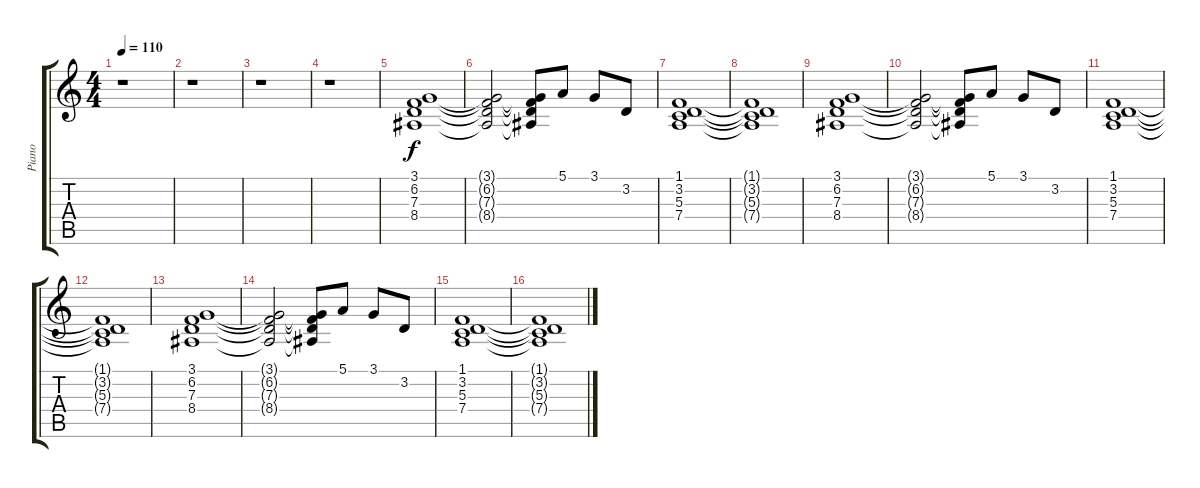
\track ("Piano" "Piano") {instrument electricpiano2}
\staff {score tabs}
\tuning (E4 B3 G3 D3 A2 E2) {hide}
\ts (4 4)
\tempo 110
\clef g2
\ks c
r.1{dy f} |
r.1 |
r.1 |
r.1 |
(3.1 6.2 7.3 8.4).1 |
(3.1{t} 6.2{t} 7.3{t} 8.4{t}).2 (3.1{t} 6.2{t} 7.3{t} 8.4{t}).8 5.1.8 3.1.8 3.2.8 |
(1.1 3.2 5.3 7.4).1 |
(1.1{t} 3.2{t} 5.3{t} 7.4{t}).1 |
(3.1 6.2 7.3 8.4).1 |
(3.1{t} 6.2{t} 7.3{t} 8.4{t}).2 (3.1{t} 6.2{t} 7.3{t} 8.4{t}).8 5.1.8 3.1.8 3.2.8 |
(1.1 3.2 5.3 7.4).1 |
(1.1{t} 3.2{t} 5.3{t} 7.4{t}).1 |
(3.1 6.2 7.3 8.4).1 |
(3.1{t} 6.2{t} 7.3{t} 8.4{t}).2 (3.1{t} 6.2{t} 7.3{t} 8.4{t}).8 5.1.8 3.1.8 3.2.8 |
(1.1 3.2 5.3 7.4).1 |
(1.1{t} 3.2{t} 5.3{t} 7.4{t}).1
